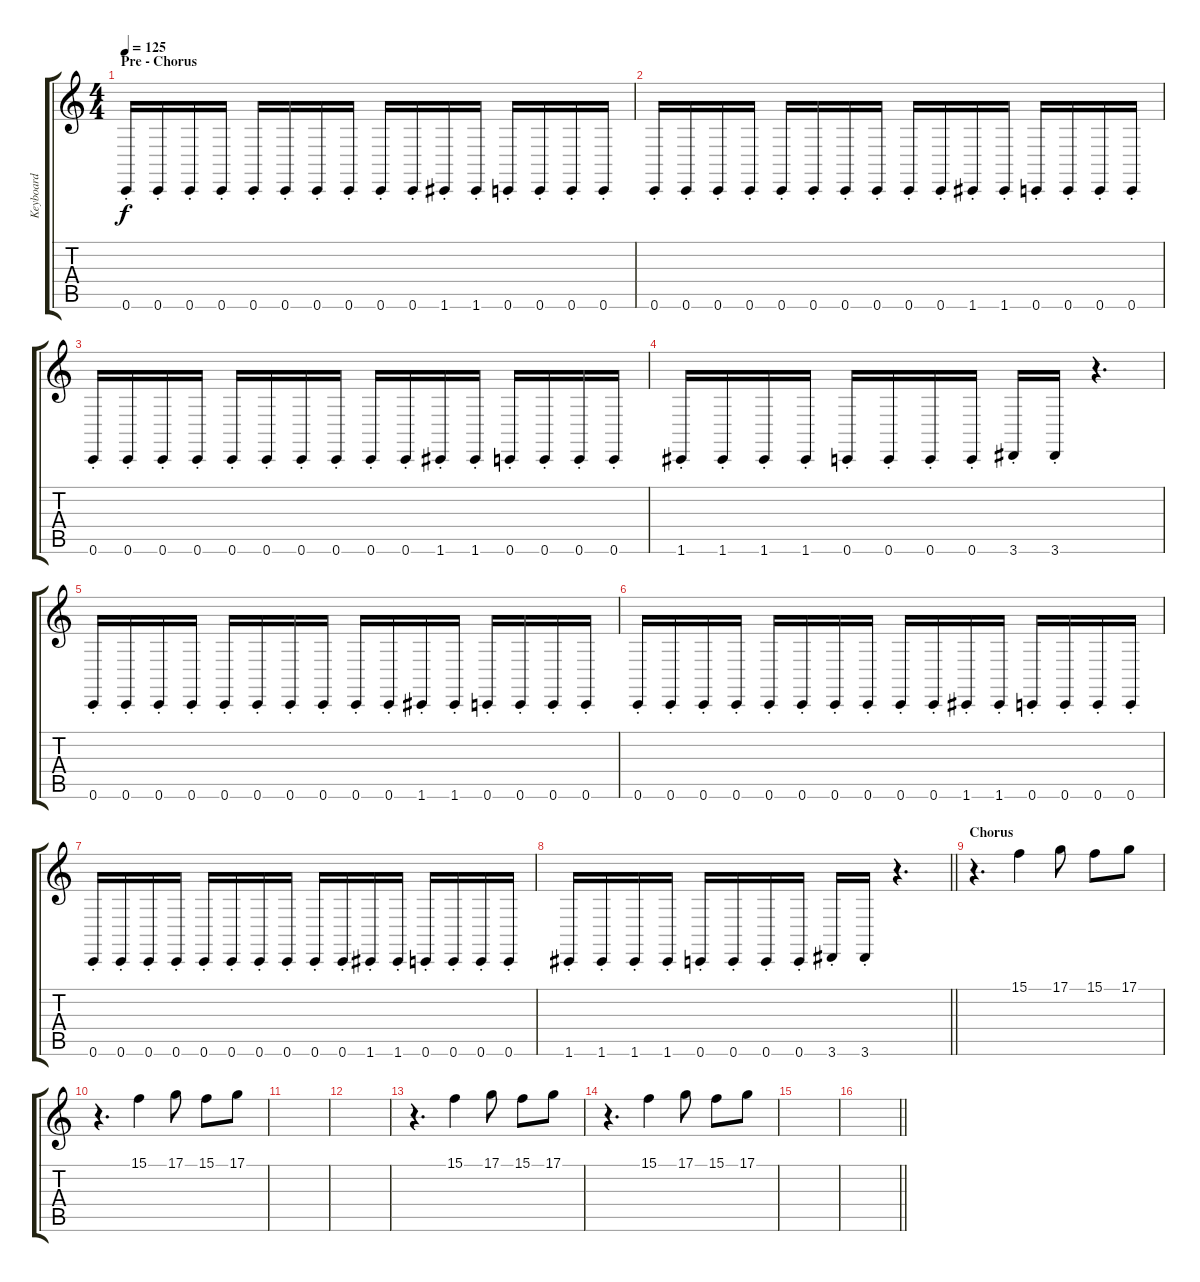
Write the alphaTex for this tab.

\track ("Keyboard" "Keyboard") {instrument lead8bassandlead}
\staff {score tabs}
\tuning (D4 A3 F3 C3 G2 C2) {hide}
\ts (4 4)
\section ("" "Pre - Chorus")
\tempo 125
\clef g2
\ks c
0.6{st}.16{dy f volume 14} 0.6{st}.16 0.6{st}.16 0.6{st}.16 0.6{st}.16 0.6{st}.16 0.6{st}.16 0.6{st}.16 0.6{st}.16 0.6{st}.16 1.6{st}.16 1.6{st}.16 0.6{st}.16 0.6{st}.16 0.6{st}.16 0.6{st}.16 |
0.6{st}.16 0.6{st}.16 0.6{st}.16 0.6{st}.16 0.6{st}.16 0.6{st}.16 0.6{st}.16 0.6{st}.16 0.6{st}.16 0.6{st}.16 1.6{st}.16 1.6{st}.16 0.6{st}.16 0.6{st}.16 0.6{st}.16 0.6{st}.16 |
0.6{st}.16 0.6{st}.16 0.6{st}.16 0.6{st}.16 0.6{st}.16 0.6{st}.16 0.6{st}.16 0.6{st}.16 0.6{st}.16 0.6{st}.16 1.6{st}.16 1.6{st}.16 0.6{st}.16 0.6{st}.16 0.6{st}.16 0.6{st}.16 |
1.6{st}.16 1.6{st}.16 1.6{st}.16 1.6{st}.16 0.6{st}.16 0.6{st}.16 0.6{st}.16 0.6{st}.16 3.6{st}.16 3.6{st}.16 r.4{d} |
0.6{st}.16 0.6{st}.16 0.6{st}.16 0.6{st}.16 0.6{st}.16 0.6{st}.16 0.6{st}.16 0.6{st}.16 0.6{st}.16 0.6{st}.16 1.6{st}.16 1.6{st}.16 0.6{st}.16 0.6{st}.16 0.6{st}.16 0.6{st}.16 |
0.6{st}.16 0.6{st}.16 0.6{st}.16 0.6{st}.16 0.6{st}.16 0.6{st}.16 0.6{st}.16 0.6{st}.16 0.6{st}.16 0.6{st}.16 1.6{st}.16 1.6{st}.16 0.6{st}.16 0.6{st}.16 0.6{st}.16 0.6{st}.16 |
0.6{st}.16 0.6{st}.16 0.6{st}.16 0.6{st}.16 0.6{st}.16 0.6{st}.16 0.6{st}.16 0.6{st}.16 0.6{st}.16 0.6{st}.16 1.6{st}.16 1.6{st}.16 0.6{st}.16 0.6{st}.16 0.6{st}.16 0.6{st}.16 |
\barLineRight lightlight
1.6{st}.16 1.6{st}.16 1.6{st}.16 1.6{st}.16 0.6{st}.16 0.6{st}.16 0.6{st}.16 0.6{st}.16 3.6{st}.16 3.6{st}.16 r.4{d} |
\section ("" "Chorus")
r.4{d volume 14 instrument stringensemble1} 15.1.4 17.1.8 15.1.8 17.1.8 |
r.4{d} 15.1.4 17.1.8 15.1.8 17.1.8 |
|
|
r.4{d} 15.1.4 17.1.8 15.1.8 17.1.8 |
r.4{d} 15.1.4 17.1.8 15.1.8 17.1.8 |
|
\barLineRight lightlight
